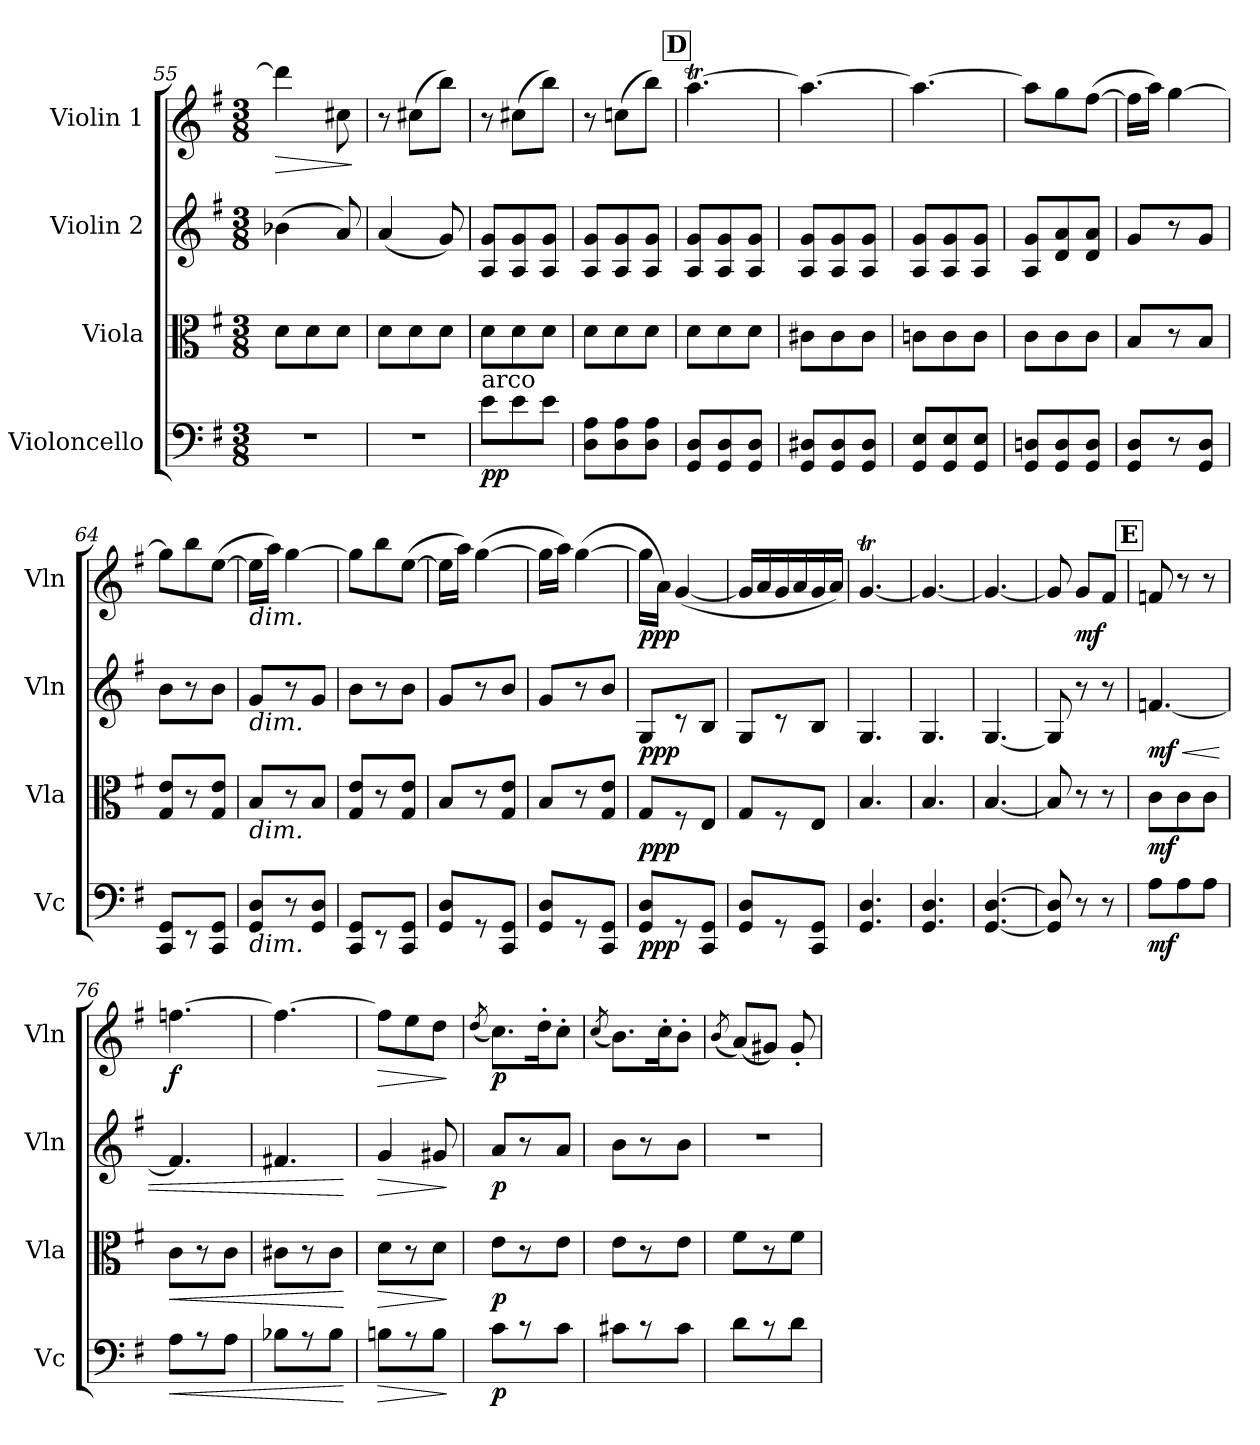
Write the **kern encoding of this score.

**kern	**dynam	**kern	**dynam	**kern	**dynam	**kern	**dynam
*part4	*part4	*part3	*part3	*part2	*part2	*part1	*part1
*staff4	*staff4	*staff3	*staff3	*staff2	*staff2	*staff1	*staff1
*I"Violoncello	*	*I"Viola	*	*I"Violin 2	*	*I"Violin 1	*
*I'Vc	*	*I'Vla	*	*I'Vln	*	*I'Vln	*
*clefF4	*	*clefC3	*	*clefG2	*	*clefG2	*
*k[f#]	*	*k[f#]	*	*k[f#]	*	*k[f#]	*
*M3/8	*	*M3/8	*	*M3/8	*	*M3/8	*
=55	=55	=55	=55	=55	=55	=55	=55
!	!	!	!	!	!	!	!LO:HP:b
4.r	.	8d\L	.	(4b-X\	.	4ddd\]	>
.	.	8d\	.	.	.	.	.
.	.	8d\J	.	8a/)	.	8cc#X\	.
.	.	.	.	.	.	.	]
=56	=56	=56	=56	=56	=56	=56	=56
4.r	.	8d\L	.	(4a/	.	8r	.
.	.	8d\	.	.	.	(8cc#X\L	.
.	.	8d\J	.	8g/)	.	8bb\J)	.
=57	=57	=57	=57	=57	=57	=57	=57
!LO:TX:a:t=arco	!	!	!	!	!	!	!
!	!LO:DY:b	!	!	!	!	!	!
8e\L	pp	8d\L	.	8A/ 8g/L	.	8r	.
8e\	.	8d\	.	8A/ 8g/	.	(8cc#X\L	.
8e\J	.	8d\J	.	8A/ 8g/J	.	8bb\J)	.
=58	=58	=58	=58	=58	=58	=58	=58
8D\ 8A\L	.	8d\L	.	8A/ 8g/L	.	8r	.
8D\ 8A\	.	8d\	.	8A/ 8g/	.	(8ccn\L	.
8D\ 8A\J	.	8d\J	.	8A/ 8g/J	.	8bb\J)	.
!!LO:REH:place=s1:a:B:cj:fs=14:t=D
=59	=59	=59	=59	=59	=59	=59	=59
8GG/ 8D/L	.	8d\L	.	8A/ 8g/L	.	[4.aaT\	.
8GG/ 8D/	.	8d\	.	8A/ 8g/	.	.	.
8GG/ 8D/J	.	8d\J	.	8A/ 8g/J	.	.	.
=60	=60	=60	=60	=60	=60	=60	=60
8GG/ 8D#X/L	.	8c#X\L	.	8A/ 8g/L	.	4.aa\_	.
8GG/ 8D#/	.	8c#\	.	8A/ 8g/	.	.	.
8GG/ 8D#/J	.	8c#\J	.	8A/ 8g/J	.	.	.
=61	=61	=61	=61	=61	=61	=61	=61
8GG/ 8E/L	.	8cn\L	.	8A/ 8g/L	.	4.aaTTT\_	.
8GG/ 8E/	.	8c\	.	8A/ 8g/	.	.	.
8GG/ 8E/J	.	8c\J	.	8A/ 8g/J	.	.	.
!!LO:PB:g=z
=62	=62	=62	=62	=62	=62	=62	=62
8GG/ 8Dn/L	.	8c\L	.	8A/ 8g/L	.	8aa\L]	.
8GG/ 8D/	.	8c\	.	8d/ 8a/	.	8gg\	.
8GG/ 8D/J	.	8c\J	.	8d/ 8a/J	.	([8ff#\J	.
=63	=63	=63	=63	=63	=63	=63	=63
8GG/ 8D/L	.	8B/L	.	8g/L	.	16ff#\LL]	.
.	.	.	.	.	.	16aa\JJ)	.
8r	.	8r	.	8r	.	[4gg\	.
8GG/ 8D/J	.	8B/J	.	8g/J	.	.	.
=64	=64	=64	=64	=64	=64	=64	=64
8CC/ 8GG/L	.	8G/ 8e/L	.	8b\L	.	8gg\L]	.
8r	.	8r	.	8r	.	8bb\	.
8CC/ 8GG/J	.	8G/ 8e/J	.	8b\J	.	([8ee\J	.
=65	=65	=65	=65	=65	=65	=65	=65
!	!	!	!	!	!	!LO:TX:b:i:t=dim.	!
!	!	!	!	!LO:TX:b:i:t=dim.	!	!	!
!	!	!LO:TX:b:i:t=dim.	!	!	!	!	!
!LO:TX:b:i:t=dim.	!	!	!	!	!	!	!
8GG/ 8D/L	.	8B/L	.	8g/L	.	16ee\LL]	.
.	.	.	.	.	.	16aa\JJ)	.
8r	.	8r	.	8r	.	[4gg\	.
8GG/ 8D/J	.	8B/J	.	8g/J	.	.	.
=66	=66	=66	=66	=66	=66	=66	=66
8CC/ 8GG/L	.	8G/ 8e/L	.	8b\L	.	8gg\L]	.
8r	.	8r	.	8r	.	8bb\	.
8CC/ 8GG/J	.	8G/ 8e/J	.	8b\J	.	([8ee\J	.
=67	=67	=67	=67	=67	=67	=67	=67
8GG/ 8D/L	.	8B/L	.	8g/L	.	16ee\LL]	.
.	.	.	.	.	.	16aa\JJ)	.
8r	.	8r	.	8r	.	([4gg\	.
8CC/ 8GG/J	.	8G/ 8e/J	.	8b/J	.	.	.
=68	=68	=68	=68	=68	=68	=68	=68
8GG/ 8D/L	.	8B/L	.	8g/L	.	16gg\LL]	.
.	.	.	.	.	.	16aa\JJ)	.
8r	.	8r	.	8r	.	([4gg\	.
8CC/ 8GG/J	.	8G/ 8e/J	.	8b/J	.	.	.
=69	=69	=69	=69	=69	=69	=69	=69
!	!LO:DY:b	!	!LO:DY:b	!	!LO:DY:b	!	!LO:DY:b
8GG/ 8D/L	ppp	8G/L	ppp	8G/L	ppp	16gg\LL]	ppp
.	.	.	.	.	.	16a\JJ)	.
8r	.	8r	.	8r	.	([4g/	.
8CC/ 8GG/J	.	8E/J	.	8B/J	.	.	.
!!LO:LB:g=z
=70	=70	=70	=70	=70	=70	=70	=70
8GG/ 8D/L	.	8G/L	.	8G/L	.	16g/LL]	.
.	.	.	.	.	.	16a/	.
8r	.	8r	.	8r	.	16g/	.
.	.	.	.	.	.	16a/	.
8CC/ 8GG/J	.	8E/J	.	8B/J	.	16g/	.
.	.	.	.	.	.	16a/JJ)	.
=71	=71	=71	=71	=71	=71	=71	=71
4.GG/ 4.D/	.	4.B/	.	4.G/	.	[4.gT/	.
=72	=72	=72	=72	=72	=72	=72	=72
4.GG/ 4.D/	.	4.B/	.	4.G/	.	4.g/_	.
=73	=73	=73	=73	=73	=73	=73	=73
[4.GG/ [4.D/	.	[4.B/	.	[4.G/	.	4.gTTT/_	.
=74	=74	=74	=74	=74	=74	=74	=74
8GG/] 8D/]	.	8B/]	.	8G/]	.	8g/]	.
!	!	!	!	!	!	!	!LO:DY:b
8r	.	8r	.	8r	.	8g/L	mf
8r	.	8r	.	8r	.	8f#/J	.
!!LO:REH:place=s1:a:B:cj:fs=14:t=E
=75	=75	=75	=75	=75	=75	=75	=75
!	!LO:DY:b	!	!LO:DY:b	!	!LO:HP:b	!	!
!	!	!	!	!	!LO:DY:n=1:b	!	!
8A\L	mf	8c\L	mf	[4.fn/	< mf	8fn/	.
8A\	.	8c\	.	.	.	8r	.
8A\J	.	8c\J	.	.	.	8r	.
=76	=76	=76	=76	=76	=76	=76	=76
!	!LO:HP:b	!	!LO:HP:b	!	!	!	!LO:DY:b
8A\L	<	8c\L	<	4.f/]	.	[4.ffn\	f
8r	.	8r	.	.	.	.	.
8A\J	.	8c\J	.	.	.	.	.
=77	=77	=77	=77	=77	=77	=77	=77
8B-X\L	.	8c#X\L	.	4.f#X/	.	4.ff\_	.
8r	.	8r	.	.	.	.	.
8B-\J	.	8c#\J	.	.	.	.	.
.	[	.	[	.	[	.	.
=78	=78	=78	=78	=78	=78	=78	=78
!	!LO:HP:b	!	!LO:HP:b	!	!LO:HP:b	!	!LO:HP:b
8Bn\L	>	8d\L	>	4g/	>	8ff\L]	>
8r	.	8r	.	.	.	8ee\	.
8B\J	.	8d\J	.	8g#X/	.	8dd\J	.
.	]	.	]	.	]	.	]
!!LO:LB:g=z
=79	=79	=79	=79	=79	=79	=79	=79
.	.	.	.	.	.	(8qdd/	.
!	!LO:DY:b	!	!LO:DY:b	!	!LO:DY:b	!	!LO:DY:b
8c\L	p	8e\L	p	8a/L	p	8.cc\L)	p
8r	.	8r	.	8r	.	.	.
.	.	.	.	.	.	16dd'\K	.
8c\J	.	8e\J	.	8a/J	.	8cc'\J	.
=80	=80	=80	=80	=80	=80	=80	=80
.	.	.	.	.	.	(8qcc/	.
8c#X\L	.	8e\L	.	8b\L	.	8.b\L)	.
8r	.	8r	.	8r	.	.	.
.	.	.	.	.	.	16cc'\K	.
8c#\J	.	8e\J	.	8b\J	.	8b'\J	.
=81	=81	=81	=81	=81	=81	=81	=81
.	.	.	.	.	.	(8qb/	.
8d\L	.	8f#\L	.	4.r	.	(8a/L)	.
8r	.	8r	.	.	.	8g#X/J)	.
8d\J	.	8f#\J	.	.	.	8g#'/	.
=	=	=	=	=	=	=	=
*-	*-	*-	*-	*-	*-	*-	*-
